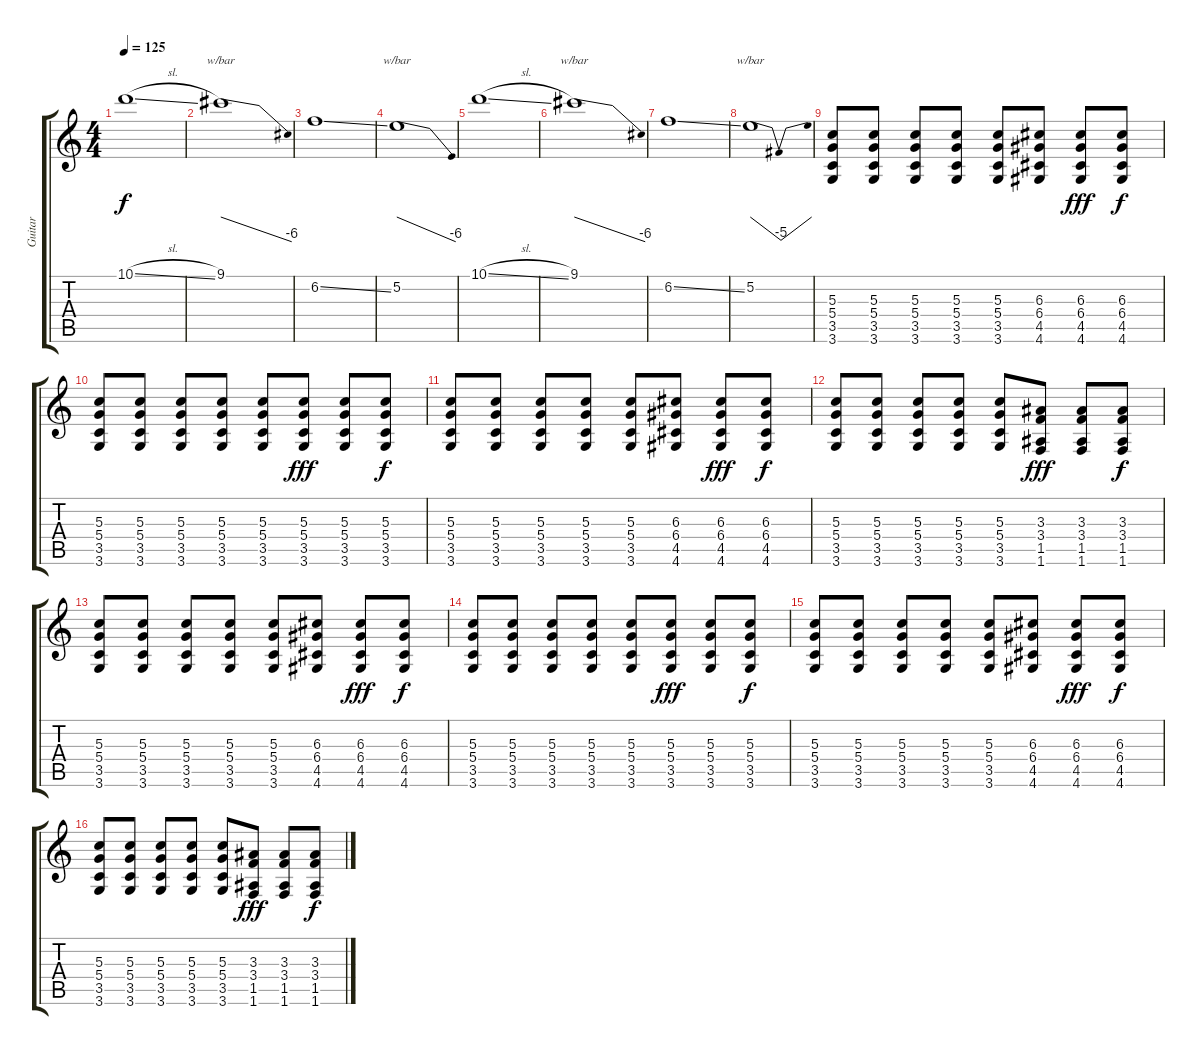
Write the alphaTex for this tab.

\track ("Guitar" "Guitar") {instrument overdrivenguitar}
\staff {score tabs}
\tuning (E4 B3 G3 D3 A2 E2) {hide}
\ts (4 4)
\tempo 125
\clef g2
\ks c
10.1{sl}.1{dy f instrument overdrivenguitar} |
9.1.1{tbe (dive default 0 0 60 -24)} |
6.2{ss}.1 |
5.2.1{tbe (dive default 0 0 60 -24)} |
10.1{sl}.1 |
9.1.1{tbe (dive default 0 0 60 -24)} |
6.2{ss}.1 |
5.2.1{tbe (dip default 0 0 30 -20 60 0)} |
(5.3 5.4 3.5 3.6).8 (5.3 5.4 3.5 3.6).8 (5.3 5.4 3.5 3.6).8 (5.3 5.4 3.5 3.6).8 (5.3 5.4 3.5 3.6).8 (6.3 6.4 4.5 4.6).8 (6.3 6.4 4.5 4.6).8{dy fff} (6.3 6.4 4.5 4.6).8{dy f} |
(5.3 5.4 3.5 3.6).8 (5.3 5.4 3.5 3.6).8 (5.3 5.4 3.5 3.6).8 (5.3 5.4 3.5 3.6).8 (5.3 5.4 3.5 3.6).8 (5.3 5.4 3.5 3.6).8{dy fff} (5.3 5.4 3.5 3.6).8 (5.3 5.4 3.5 3.6).8{dy f} |
(5.3 5.4 3.5 3.6).8 (5.3 5.4 3.5 3.6).8 (5.3 5.4 3.5 3.6).8 (5.3 5.4 3.5 3.6).8 (5.3 5.4 3.5 3.6).8 (6.3 6.4 4.5 4.6).8 (6.3 6.4 4.5 4.6).8{dy fff} (6.3 6.4 4.5 4.6).8{dy f} |
(5.3 5.4 3.5 3.6).8 (5.3 5.4 3.5 3.6).8 (5.3 5.4 3.5 3.6).8 (5.3 5.4 3.5 3.6).8 (5.3 5.4 3.5 3.6).8 (3.3 3.4 1.5 1.6).8{dy fff} (3.3 3.4 1.5 1.6).8 (3.3 3.4 1.5 1.6).8{dy f} |
(5.3 5.4 3.5 3.6).8 (5.3 5.4 3.5 3.6).8 (5.3 5.4 3.5 3.6).8 (5.3 5.4 3.5 3.6).8 (5.3 5.4 3.5 3.6).8 (6.3 6.4 4.5 4.6).8 (6.3 6.4 4.5 4.6).8{dy fff} (6.3 6.4 4.5 4.6).8{dy f} |
(5.3 5.4 3.5 3.6).8 (5.3 5.4 3.5 3.6).8 (5.3 5.4 3.5 3.6).8 (5.3 5.4 3.5 3.6).8 (5.3 5.4 3.5 3.6).8 (5.3 5.4 3.5 3.6).8{dy fff} (5.3 5.4 3.5 3.6).8 (5.3 5.4 3.5 3.6).8{dy f} |
(5.3 5.4 3.5 3.6).8 (5.3 5.4 3.5 3.6).8 (5.3 5.4 3.5 3.6).8 (5.3 5.4 3.5 3.6).8 (5.3 5.4 3.5 3.6).8 (6.3 6.4 4.5 4.6).8 (6.3 6.4 4.5 4.6).8{dy fff} (6.3 6.4 4.5 4.6).8{dy f} |
(5.3 5.4 3.5 3.6).8 (5.3 5.4 3.5 3.6).8 (5.3 5.4 3.5 3.6).8 (5.3 5.4 3.5 3.6).8 (5.3 5.4 3.5 3.6).8 (3.3 3.4 1.5 1.6).8{dy fff} (3.3 3.4 1.5 1.6).8 (3.3 3.4 1.5 1.6).8{dy f}
